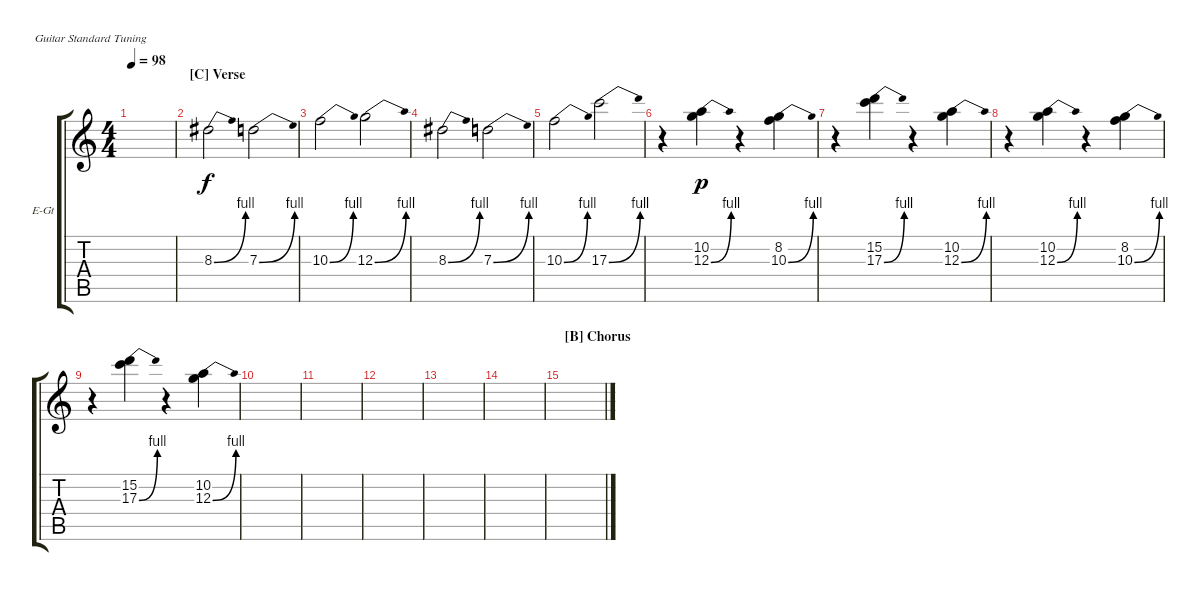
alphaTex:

\defaultSystemsLayout 4
\bracketExtendMode groupsimilarinstruments
\firstSystemTrackNameOrientation horizontal
\otherSystemsTrackNameOrientation horizontal
\track ("Fill Guitar (John Frucsiante)" "E-Gt") {instrument distortionguitar}
\staff {score tabs}
\tuning (E4 B3 G3 D3 A2 E2)
\ts (4 4)
\tempo 98
\clef g2
\scale
0.333333
\ks c
|
\section ("C" "Verse")
\scale
0.333333 8.3{be (bend 0 0 8.4 4)}.2 7.3{be (bend 0 0 8.4 4)}.2 |
\scale
0.333333 10.3{be (bend 0 0 7.199999999999999 4)}.2 12.3{be (bend 0 0 7.8 4)}.2 |
\scale
0.333333 8.3{be (bend 0 0 8.4 4)}.2 7.3{be (bend 0 0 8.4 4)}.2 |
\scale
0.333333 10.3{be (bend 0 0 7.199999999999999 4)}.2 17.3{be (bend 0 0 7.8 4)}.2 |
\scale
0.333333 r.4 (10.2 12.3{be (bend 0 0 15 4)}).4{dy p} r.4 (10.3{be (bend 0 0 15 4)} 8.2).4 |
\scale
0.333333 r.4 (15.2 17.3{be (bend 0 0 15 4)}).4 r.4 (12.3{be (bend 0 0 15 4)} 10.2).4 |
\scale
0.333333 r.4 (10.2 12.3{be (bend 0 0 15 4)}).4 r.4 (10.3{be (bend 0 0 15 4)} 8.2).4 |
\scale
0.333333 r.4 (15.2 17.3{be (bend 0 0 15 4)}).4 r.4 (12.3{be (bend 0 0 15 4)} 10.2).4 |
\scale
0.333333 |
\scale
0.333333 |
\scale
0.333333 |
\scale
0.333333 |
\scale
0.333333 |
\section ("B" "Chorus")
\scale
0.333333 |
\scale
0.333333
